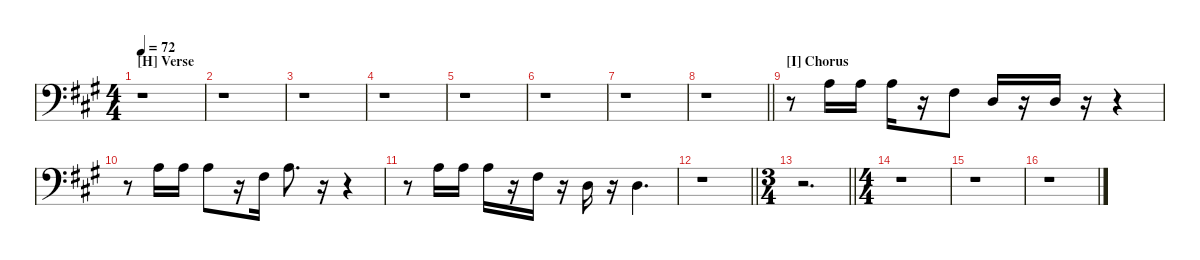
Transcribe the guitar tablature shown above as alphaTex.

\hideDynamics
\bracketExtendMode nobrackets
\singleTrackTrackNamePolicy hidden
\multiTrackTrackNamePolicy hidden
\otherSystemsTrackNameOrientation horizontal
\track ("Baritone Voice" "Singer") {defaultSystemsLayout 4 instrument voiceoohs}
\staff {score}
\tuning (E4 B3 G3 D3 A2 E2)
\ts (4 4)
\section ("H" "Verse")
\tempo 72
\clef f4
\ks a
r.1{dy mf beam Down} |
r.1{beam Down} |
r.1{beam Down} |
r.1{beam Down} |
r.1{beam Down} |
r.1{beam Down} |
r.1{beam Down} |
\barLineRight lightlight
r.1{beam Down} |
\section ("I" "Chorus")
r.8{beam Down} 2.3{acc forcenatural}.16{beam Down} 2.3{acc forcenatural}.16{beam Down} 2.3{acc forcenatural}.16{beam Down} r.16{beam Down} 4.4{acc #}.8{beam Down} 0.4{acc forcenatural}.16{beam Up} r.16{beam Up} 0.4{acc forcenatural}.16{beam Up} r.16{beam Up} r.4{beam Up} |
r.8{beam Down} 2.3{acc forcenatural}.16{beam Down} 2.3{acc forcenatural}.16{beam Down} 2.3{acc forcenatural}.8{beam Down} r.16{beam Down} 4.4{acc #}.16{beam Down} 2.3{acc forcenatural}.8{d beam Down} r.16{beam Down} r.4{beam Down} |
r.8{beam Down} 2.3{acc forcenatural}.16{beam Down} 2.3{acc forcenatural}.16{beam Down} 2.3{acc forcenatural}.16{beam Down} r.16{beam Down} 4.4{acc #}.16{beam Down} r.16{beam Down} 0.4{acc forcenatural}.16{beam Down} r.16{beam Down} 0.4{acc forcenatural}.4{d beam Down} |
\barLineRight lightlight
r.1{beam Down} |
\ts (3 4)
\beaming (8 2 2 2)
\barLineRight lightlight
r.2{d beam Down} |
\ts (4 4)
\beaming (8 2 2 2 2)
r.1{beam Down} |
r.1{beam Down} |
r.1{beam Down}
